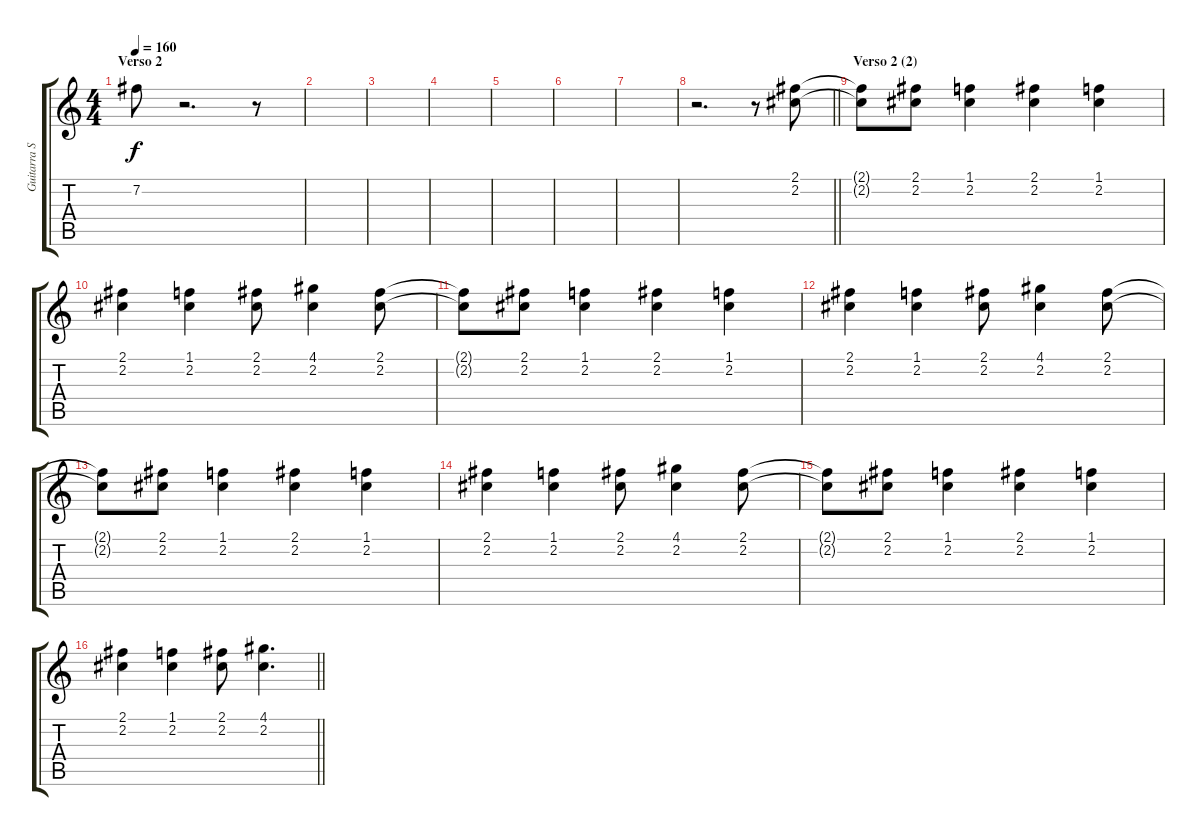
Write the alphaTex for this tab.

\track ("Guitarra Solista" "Guitarra S") {instrument distortionguitar}
\staff {score tabs}
\tuning (E4 B3 G3 D3 A2 E2) {hide}
\ts (4 4)
\section ("" "Verso 2")
\tempo 160
\clef g2
\ks c
7.2{t}.8{dy f} r.2{d} r.8 |
|
|
|
|
|
|
\barLineRight lightlight
r.2{d} r.8 (2.1 2.2).8 |
\section ("" "Verso 2 (2)")
(2.1{t} 2.2{t}).8 (2.1 2.2).8 (1.1 2.2).4 (2.1 2.2).4 (1.1 2.2).4 |
(2.1 2.2).4 (1.1 2.2).4 (2.1 2.2).8 (4.1 2.2).4 (2.1 2.2).8 |
(2.1{t} 2.2{t}).8 (2.1 2.2).8 (1.1 2.2).4 (2.1 2.2).4 (1.1 2.2).4 |
(2.1 2.2).4 (1.1 2.2).4 (2.1 2.2).8 (4.1 2.2).4 (2.1 2.2).8 |
(2.1{t} 2.2{t}).8 (2.1 2.2).8 (1.1 2.2).4 (2.1 2.2).4 (1.1 2.2).4 |
(2.1 2.2).4 (1.1 2.2).4 (2.1 2.2).8 (4.1 2.2).4 (2.1 2.2).8 |
(2.1{t} 2.2{t}).8 (2.1 2.2).8 (1.1 2.2).4 (2.1 2.2).4 (1.1 2.2).4 |
\barLineRight lightlight
(2.1 2.2).4 (1.1 2.2).4 (2.1 2.2).8 (4.1 2.2).4{d}
